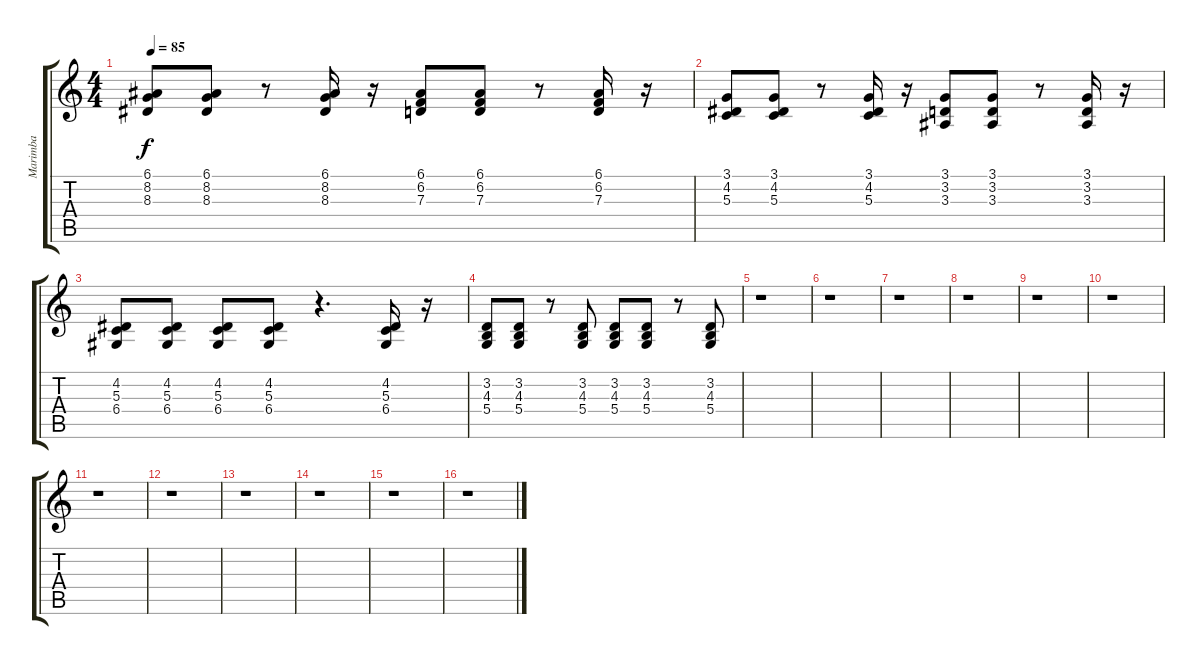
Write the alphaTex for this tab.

\track ("Marimba" "Marimba") {instrument marimba}
\staff {score tabs}
\tuning (E4 B3 G3 D3 A2 E2) {hide}
\ts (4 4)
\tempo 85
\clef g2
\ks c
(6.1 8.2 8.3).8{dy f} (6.1 8.2 8.3).8 r.8 (6.1 8.2 8.3).16 r.16 (6.1 6.2 7.3).8 (6.1 6.2 7.3).8 r.8 (6.1 6.2 7.3).16 r.16 |
(3.1 4.2 5.3).8 (3.1 4.2 5.3).8 r.8 (3.1 4.2 5.3).16 r.16 (3.1 3.2 3.3).8 (3.1 3.2 3.3).8 r.8 (3.1 3.2 3.3).16 r.16 |
(4.2 5.3 6.4).8 (4.2 5.3 6.4).8 (4.2 5.3 6.4).8 (4.2 5.3 6.4).8 r.4{d} (4.2 5.3 6.4).16 r.16 |
(3.2 4.3 5.4).8 (3.2 4.3 5.4).8 r.8 (3.2 4.3 5.4).8 (3.2 4.3 5.4).8 (3.2 4.3 5.4).8 r.8 (3.2 4.3 5.4).8 |
r.1 |
r.1 |
r.1 |
r.1 |
r.1 |
r.1 |
r.1 |
r.1 |
r.1 |
r.1 |
r.1 |
r.1
